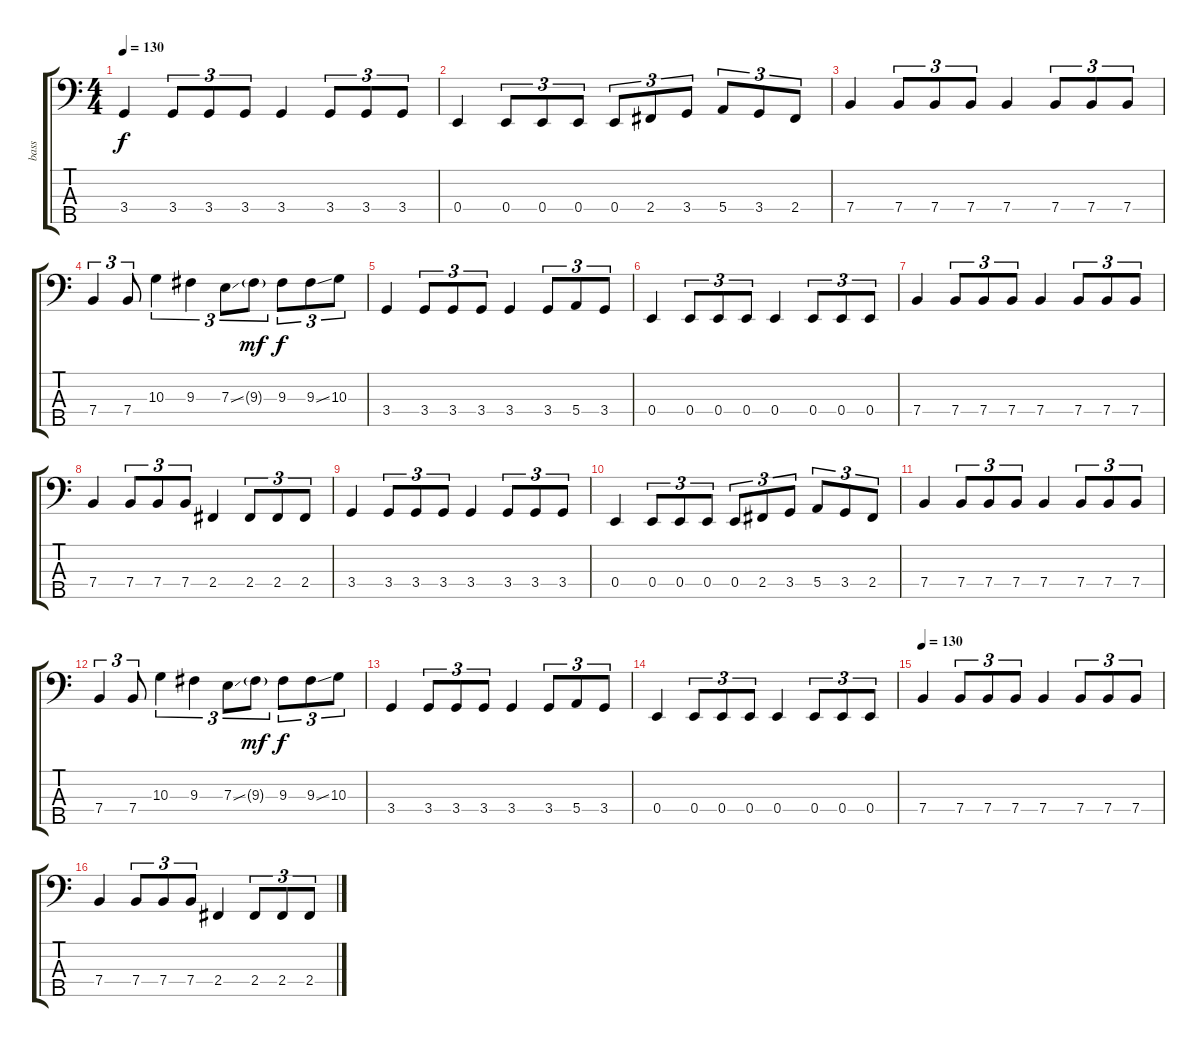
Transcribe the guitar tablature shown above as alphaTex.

\track ("bass" "bass") {instrument electricbasspick}
\staff {score tabs}
\tuning (G2 D2 A1 E1 B0) {hide}
\ts (4 4)
\tempo 130
\clef f4
\ks c
3.4.4{dy f} 3.4.8{tu (3 2)} 3.4.8{tu (3 2)} 3.4.8{tu (3 2)} 3.4.4 3.4.8{tu (3 2)} 3.4.8{tu (3 2)} 3.4.8{tu (3 2)} |
0.4.4 0.4.8{tu (3 2)} 0.4.8{tu (3 2)} 0.4.8{tu (3 2)} 0.4.8{tu (3 2)} 2.4.8{tu (3 2)} 3.4.8{tu (3 2)} 5.4.8{tu (3 2)} 3.4.8{tu (3 2)} 2.4.8{tu (3 2)} |
7.4.4 7.4.8{tu (3 2)} 7.4.8{tu (3 2)} 7.4.8{tu (3 2)} 7.4.4 7.4.8{tu (3 2)} 7.4.8{tu (3 2)} 7.4.8{tu (3 2)} |
7.4.4{tu (3 2)} 7.4.8{tu (3 2)} 10.3.4{tu (3 2)} 9.3.4{tu (3 2)} 7.3{ss}.8{tu (3 2)} 9.3{g}.8{tu (3 2) dy mf} 9.3.8{tu (3 2) dy f} 9.3{ss}.8{tu (3 2)} 10.3.8{tu (3 2)} |
3.4.4 3.4.8{tu (3 2)} 3.4.8{tu (3 2)} 3.4.8{tu (3 2)} 3.4.4 3.4.8{tu (3 2)} 5.4.8{tu (3 2)} 3.4.8{tu (3 2)} |
0.4.4 0.4.8{tu (3 2)} 0.4.8{tu (3 2)} 0.4.8{tu (3 2)} 0.4.4 0.4.8{tu (3 2)} 0.4.8{tu (3 2)} 0.4.8{tu (3 2)} |
7.4.4 7.4.8{tu (3 2)} 7.4.8{tu (3 2)} 7.4.8{tu (3 2)} 7.4.4 7.4.8{tu (3 2)} 7.4.8{tu (3 2)} 7.4.8{tu (3 2)} |
7.4.4 7.4.8{tu (3 2)} 7.4.8{tu (3 2)} 7.4.8{tu (3 2)} 2.4.4 2.4.8{tu (3 2)} 2.4.8{tu (3 2)} 2.4.8{tu (3 2)} |
3.4.4 3.4.8{tu (3 2)} 3.4.8{tu (3 2)} 3.4.8{tu (3 2)} 3.4.4 3.4.8{tu (3 2)} 3.4.8{tu (3 2)} 3.4.8{tu (3 2)} |
0.4.4 0.4.8{tu (3 2)} 0.4.8{tu (3 2)} 0.4.8{tu (3 2)} 0.4.8{tu (3 2)} 2.4.8{tu (3 2)} 3.4.8{tu (3 2)} 5.4.8{tu (3 2)} 3.4.8{tu (3 2)} 2.4.8{tu (3 2)} |
7.4.4 7.4.8{tu (3 2)} 7.4.8{tu (3 2)} 7.4.8{tu (3 2)} 7.4.4 7.4.8{tu (3 2)} 7.4.8{tu (3 2)} 7.4.8{tu (3 2)} |
7.4.4{tu (3 2)} 7.4.8{tu (3 2)} 10.3.4{tu (3 2)} 9.3.4{tu (3 2)} 7.3{ss}.8{tu (3 2)} 9.3{g}.8{tu (3 2) dy mf} 9.3.8{tu (3 2) dy f} 9.3{ss}.8{tu (3 2)} 10.3.8{tu (3 2)} |
3.4.4 3.4.8{tu (3 2)} 3.4.8{tu (3 2)} 3.4.8{tu (3 2)} 3.4.4 3.4.8{tu (3 2)} 5.4.8{tu (3 2)} 3.4.8{tu (3 2)} |
0.4.4 0.4.8{tu (3 2)} 0.4.8{tu (3 2)} 0.4.8{tu (3 2)} 0.4.4 0.4.8{tu (3 2)} 0.4.8{tu (3 2)} 0.4.8{tu (3 2)} |
\tempo 130
7.4.4 7.4.8{tu (3 2)} 7.4.8{tu (3 2)} 7.4.8{tu (3 2)} 7.4.4 7.4.8{tu (3 2)} 7.4.8{tu (3 2)} 7.4.8{tu (3 2)} |
7.4.4 7.4.8{tu (3 2)} 7.4.8{tu (3 2)} 7.4.8{tu (3 2)} 2.4.4 2.4.8{tu (3 2)} 2.4.8{tu (3 2)} 2.4.8{tu (3 2)}
